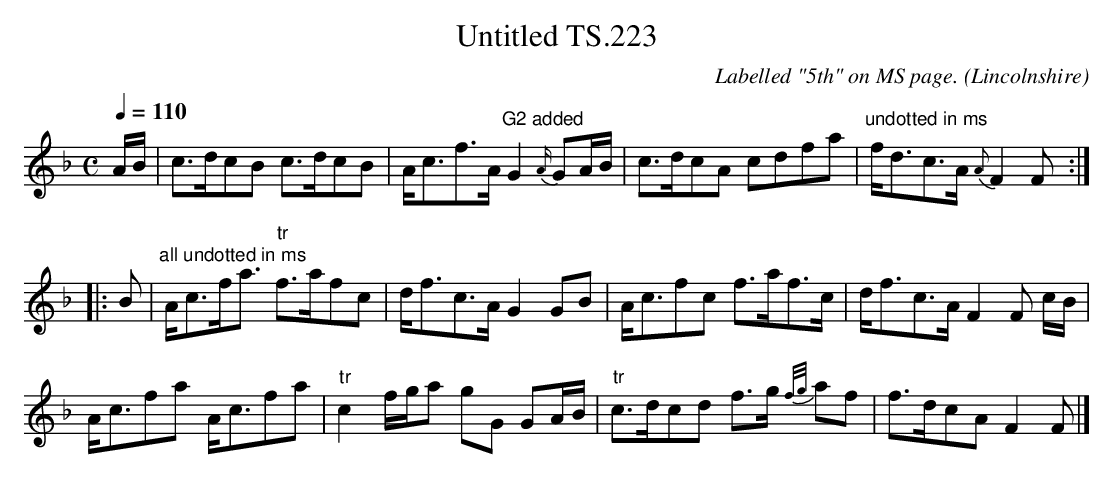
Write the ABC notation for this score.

X:1
T:Untitled TS.223
C:Labelled "5th" on MS page.
L:1/8
M:C
O:Lincolnshire
Q:1/4=110
K:F
A/B/|c>dcB c>dcB|A<cf>A "G2 added"G2{A/}GA/B/|c>dcA cdfa|"undotted in ms"f<dc>A {A}F2F:|!
|:B|"all undotted in ms"A<cf<a "tr"f>afc|d<fc>A G2GB|A<cfc f>af>c|d<fc>AF2F c/B/|!
A<cfa A<cfa|"tr"c2f/g/a gG GA/B/|"tr"c>dcd f>g {f/g/}af|f>dcAF2F|]
